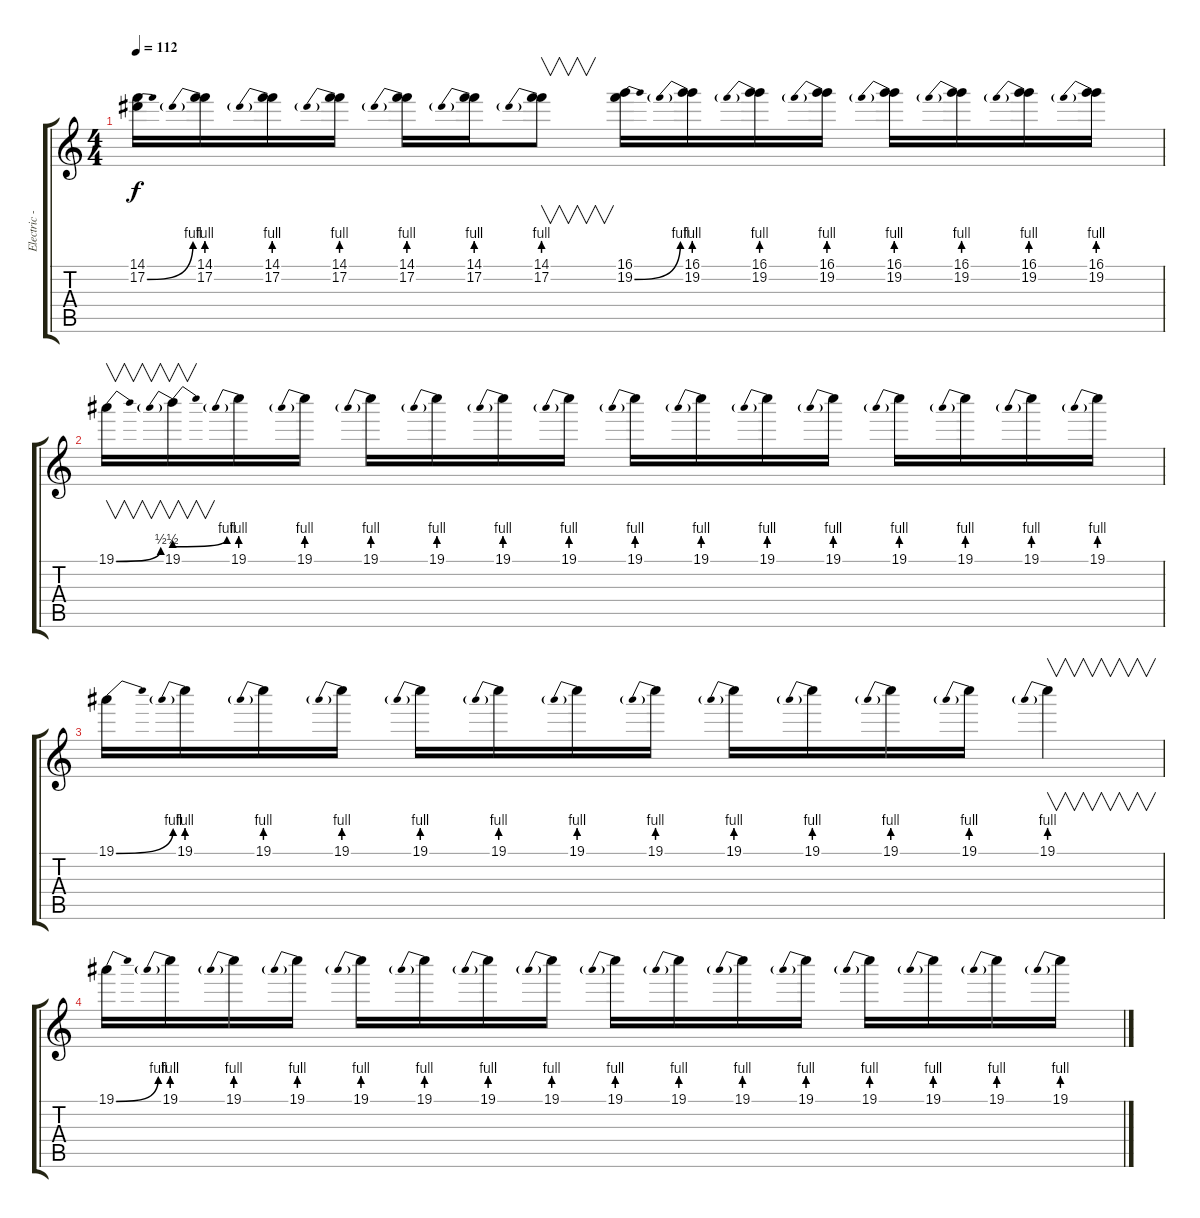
\track ("Electric - Jimi Hendrix" "Electric -") {instrument overdrivenguitar}
\staff {score tabs}
\tuning (Eb4 Bb3 Gb3 Db3 Ab2 Eb2) {hide}
\ts (4 4)
\tempo 112
\clef g2
\ks c
(14.1 17.2{be (bend 0 0 60 4)}).16{dy f} (14.1 17.2{be (prebend 0 4 60 4)}).16 (14.1 17.2{be (prebend 0 4 60 4)}).16 (14.1 17.2{be (prebend 0 4 60 4)}).16 (14.1 17.2{be (prebend 0 4 60 4)}).16 (14.1 17.2{be (prebend 0 4 60 4)}).16 (14.1 17.2{be (prebend 0 4 60 4)}).8{v} (16.1 19.2{be (bend 0 0 60 4)}).16 (16.1 19.2{be (prebend 0 4 60 4)}).16 (16.1 19.2{be (prebend 0 4 60 4)}).16 (16.1 19.2{be (prebend 0 4 60 4)}).16 (16.1 19.2{be (prebend 0 4 60 4)}).16 (16.1 19.2{be (prebend 0 4 60 4)}).16 (16.1 19.2{be (prebend 0 4 60 4)}).16 (16.1 19.2{be (prebend 0 4 60 4)}).16 |
19.1{be (bend 0 0 60 2)}.16{v} 19.1{be (prebendbend 0 2 60 4)}.16{v} 19.1{be (prebend 0 4 60 4)}.16 19.1{be (prebend 0 4 60 4)}.16 19.1{be (prebend 0 4 60 4)}.16 19.1{be (prebend 0 4 60 4)}.16 19.1{be (prebend 0 4 60 4)}.16 19.1{be (prebend 0 4 60 4)}.16 19.1{be (prebend 0 4 60 4)}.16 19.1{be (prebend 0 4 60 4)}.16 19.1{be (prebend 0 4 60 4)}.16 19.1{be (prebend 0 4 60 4)}.16 19.1{be (prebend 0 4 60 4)}.16 19.1{be (prebend 0 4 60 4)}.16 19.1{be (prebend 0 4 60 4)}.16 19.1{be (prebend 0 4 60 4)}.16 |
19.1{be (bend 0 0 60 4)}.16 19.1{be (prebend 0 4 60 4)}.16 19.1{be (prebend 0 4 60 4)}.16 19.1{be (prebend 0 4 60 4)}.16 19.1{be (prebend 0 4 60 4)}.16 19.1{be (prebend 0 4 60 4)}.16 19.1{be (prebend 0 4 60 4)}.16 19.1{be (prebend 0 4 60 4)}.16 19.1{be (prebend 0 4 60 4)}.16 19.1{be (prebend 0 4 60 4)}.16 19.1{be (prebend 0 4 60 4)}.16 19.1{be (prebend 0 4 60 4)}.16 19.1{be (prebend 0 4 60 4)}.4{v} |
19.1{be (bend 0 0 60 4)}.16 19.1{be (prebend 0 4 60 4)}.16 19.1{be (prebend 0 4 60 4)}.16 19.1{be (prebend 0 4 60 4)}.16 19.1{be (prebend 0 4 60 4)}.16 19.1{be (prebend 0 4 60 4)}.16 19.1{be (prebend 0 4 60 4)}.16 19.1{be (prebend 0 4 60 4)}.16 19.1{be (prebend 0 4 60 4)}.16 19.1{be (prebend 0 4 60 4)}.16 19.1{be (prebend 0 4 60 4)}.16 19.1{be (prebend 0 4 60 4)}.16 19.1{be (prebend 0 4 60 4)}.16 19.1{be (prebend 0 4 60 4)}.16 19.1{be (prebend 0 4 60 4)}.16 19.1{be (prebend 0 4 60 4)}.16
